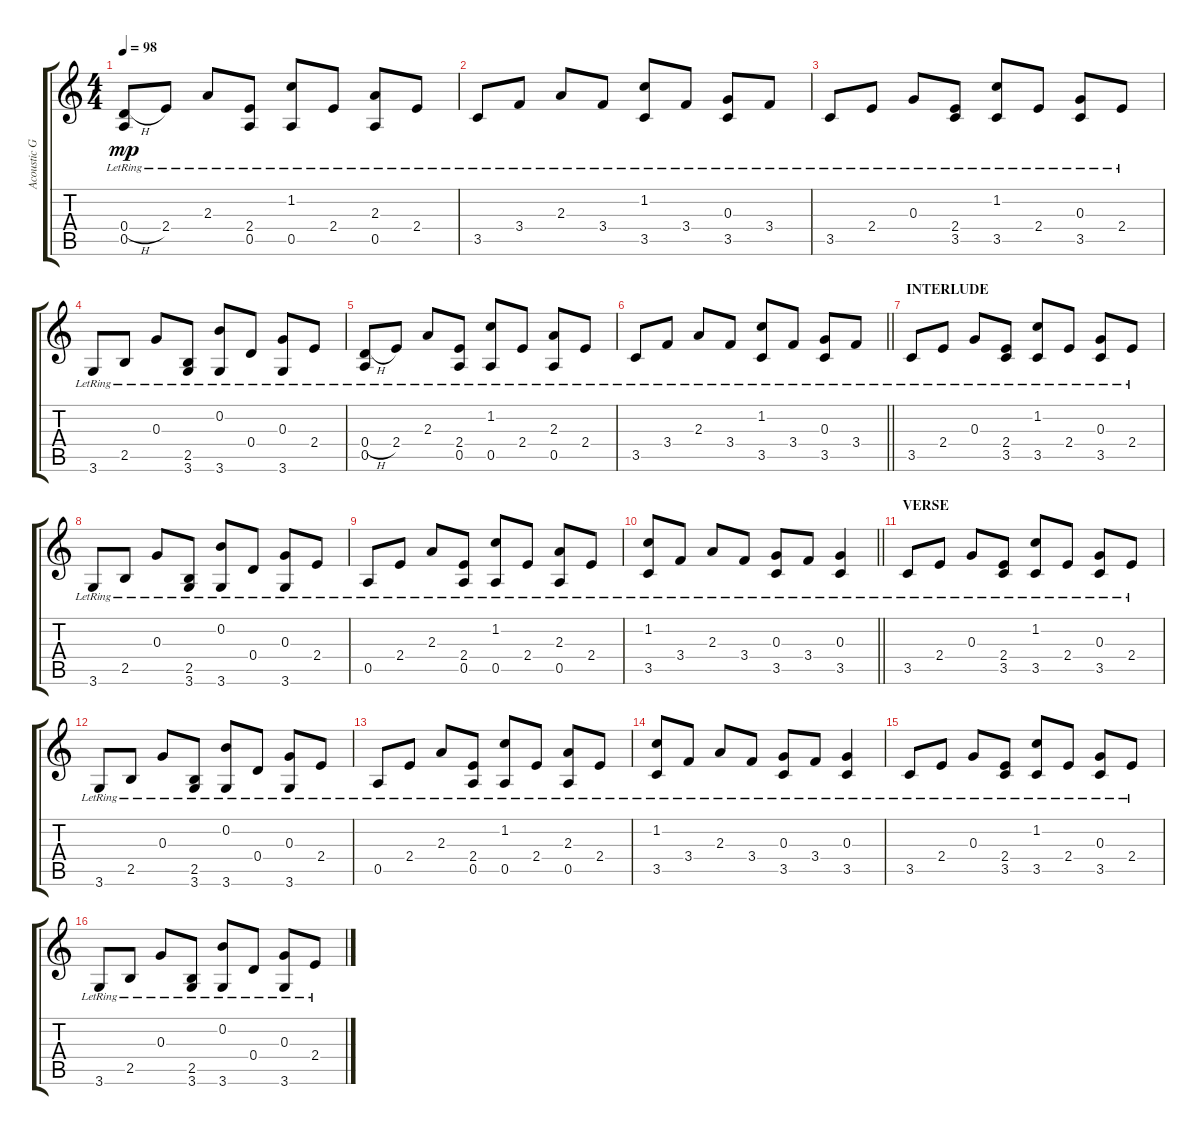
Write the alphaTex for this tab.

\track ("Acoustic Guitar" "Acoustic G") {instrument acousticguitarnylon}
\staff {score tabs}
\tuning (E4 B3 G3 D3 A2 E2) {hide}
\ts (4 4)
\tempo 98
\clef g2
\ks c
(0.4{h lr} 0.5{lr}).8{dy mp} 2.4{lr}.8 2.3{lr}.8 (2.4{lr} 0.5{lr}).8 (1.2{lr} 0.5{lr}).8 2.4{lr}.8 (2.3{lr} 0.5{lr}).8 2.4{lr}.8 |
3.5{lr}.8 3.4{lr}.8 2.3{lr}.8 3.4{lr}.8 (1.2{lr} 3.5{lr}).8 3.4{lr}.8 (0.3{lr} 3.5{lr}).8 3.4{lr}.8 |
3.5{lr}.8 2.4{lr}.8 0.3{lr}.8 (2.4{lr} 3.5{lr}).8 (1.2{lr} 3.5{lr}).8 2.4{lr}.8 (0.3{lr} 3.5{lr}).8 2.4{lr}.8 |
3.6{lr}.8 2.5{lr}.8 0.3{lr}.8 (2.5{lr} 3.6{lr}).8 (0.2{lr} 3.6{lr}).8 0.4{lr}.8 (0.3{lr} 3.6{lr}).8 2.4{lr}.8 |
(0.4{h lr} 0.5{lr}).8 2.4{lr}.8 2.3{lr}.8 (2.4{lr} 0.5{lr}).8 (1.2{lr} 0.5{lr}).8 2.4{lr}.8 (2.3{lr} 0.5{lr}).8 2.4{lr}.8 |
\barLineRight lightlight
3.5{lr}.8 3.4{lr}.8 2.3{lr}.8 3.4{lr}.8 (1.2{lr} 3.5{lr}).8 3.4{lr}.8 (0.3{lr} 3.5{lr}).8 3.4{lr}.8 |
\section ("" "INTERLUDE")
3.5{lr}.8 2.4{lr}.8 0.3{lr}.8 (2.4{lr} 3.5{lr}).8 (1.2{lr} 3.5{lr}).8 2.4{lr}.8 (0.3{lr} 3.5{lr}).8 2.4{lr}.8 |
3.6{lr}.8 2.5{lr}.8 0.3{lr}.8 (2.5{lr} 3.6{lr}).8 (0.2{lr} 3.6{lr}).8 0.4{lr}.8 (0.3{lr} 3.6{lr}).8 2.4{lr}.8 |
0.5{lr}.8 2.4{lr}.8 2.3{lr}.8 (2.4{lr} 0.5{lr}).8 (1.2{lr} 0.5{lr}).8 2.4{lr}.8 (2.3{lr} 0.5{lr}).8 2.4{lr}.8 |
\barLineRight lightlight
(1.2{lr} 3.5{lr}).8 3.4{lr}.8 2.3{lr}.8 3.4{lr}.8 (0.3{lr} 3.5{lr}).8 3.4{lr}.8 (0.3{lr} 3.5{lr}).4 |
\section ("" "VERSE")
3.5{lr}.8 2.4{lr}.8 0.3{lr}.8 (2.4{lr} 3.5{lr}).8 (1.2{lr} 3.5{lr}).8 2.4{lr}.8 (0.3{lr} 3.5{lr}).8 2.4{lr}.8 |
3.6{lr}.8 2.5{lr}.8 0.3{lr}.8 (2.5{lr} 3.6{lr}).8 (0.2{lr} 3.6{lr}).8 0.4{lr}.8 (0.3{lr} 3.6{lr}).8 2.4{lr}.8 |
0.5{lr}.8 2.4{lr}.8 2.3{lr}.8 (2.4{lr} 0.5{lr}).8 (1.2{lr} 0.5{lr}).8 2.4{lr}.8 (2.3{lr} 0.5{lr}).8 2.4{lr}.8 |
(1.2{lr} 3.5{lr}).8 3.4{lr}.8 2.3{lr}.8 3.4{lr}.8 (0.3{lr} 3.5{lr}).8 3.4{lr}.8 (0.3{lr} 3.5{lr}).4 |
3.5{lr}.8 2.4{lr}.8 0.3{lr}.8 (2.4{lr} 3.5{lr}).8 (1.2{lr} 3.5{lr}).8 2.4{lr}.8 (0.3{lr} 3.5{lr}).8 2.4{lr}.8 |
3.6{lr}.8 2.5{lr}.8 0.3{lr}.8 (2.5{lr} 3.6{lr}).8 (0.2{lr} 3.6{lr}).8 0.4{lr}.8 (0.3{lr} 3.6{lr}).8 2.4{lr}.8
